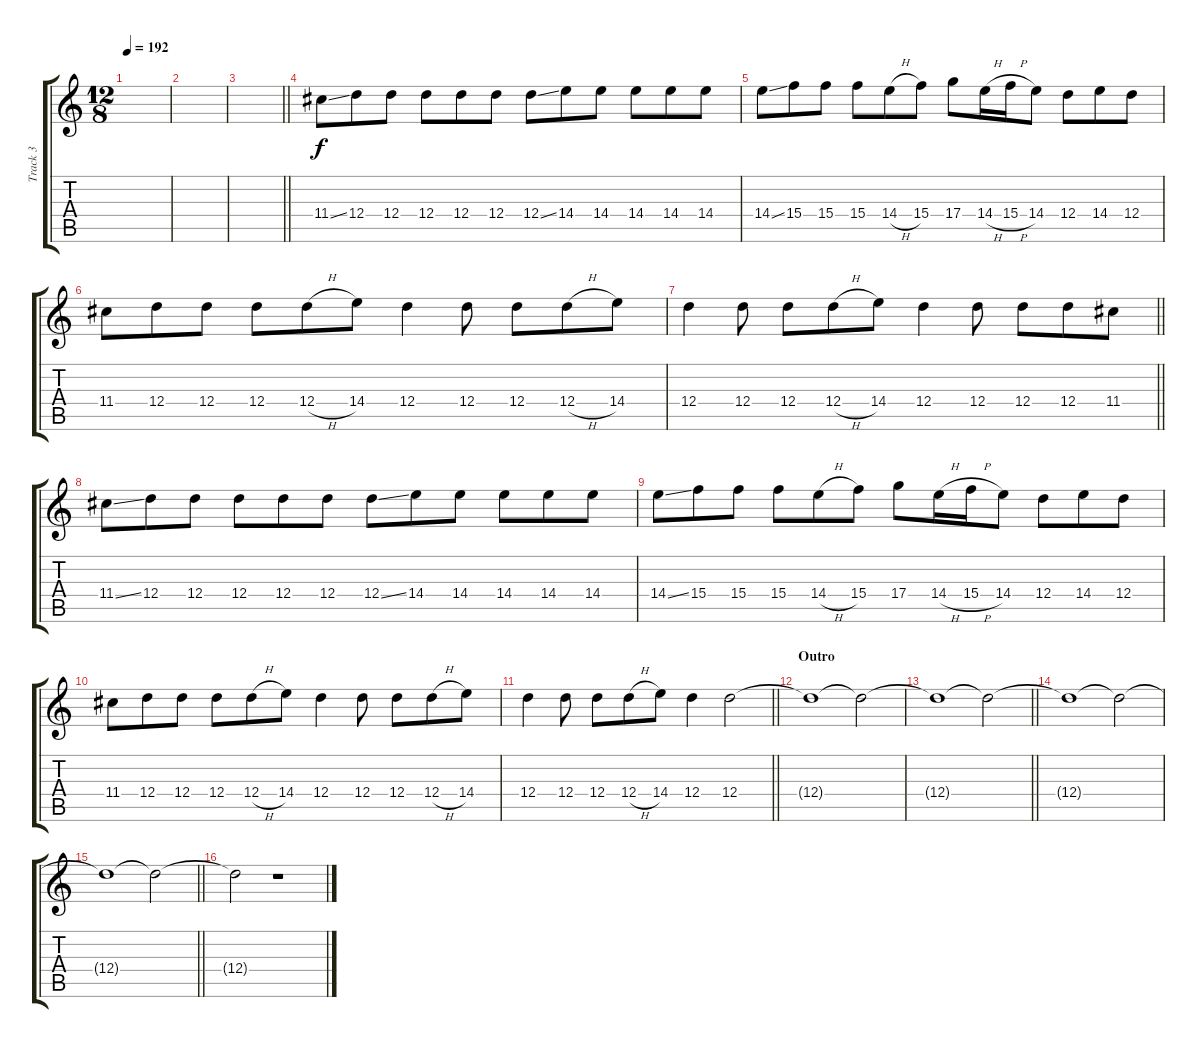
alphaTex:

\track ("Track 3" "Track 3") {instrument overdrivenguitar}
\staff {score tabs}
\tuning (E4 B3 G3 D3 A2 D2) {hide}
\ts (12 8)
\tempo 192
\clef g2
\ks c
|
|
\barLineRight lightlight
|
11.4{ss}.8{volume 6} 12.4.8 12.4.8 12.4.8 12.4.8 12.4.8 12.4{ss}.8 14.4.8 14.4.8 14.4.8 14.4.8 14.4.8 |
14.4{ss}.8 15.4.8 15.4.8 15.4.8 14.4{h}.8 15.4.8 17.4.8 14.4{h}.16 15.4{h}.16 14.4.8 12.4.8 14.4.8 12.4.8 |
11.4.8 12.4.8 12.4.8 12.4.8 12.4{h}.8 14.4.8 12.4.4 12.4.8 12.4.8 12.4{h}.8 14.4.8 |
\barLineRight lightlight
12.4.4 12.4.8 12.4.8 12.4{h}.8 14.4.8 12.4.4 12.4.8 12.4.8 12.4.8 11.4.8 |
11.4{ss}.8 12.4.8 12.4.8 12.4.8 12.4.8 12.4.8 12.4{ss}.8 14.4.8 14.4.8 14.4.8 14.4.8 14.4.8 |
14.4{ss}.8 15.4.8 15.4.8 15.4.8 14.4{h}.8 15.4.8 17.4.8 14.4{h}.16 15.4{h}.16 14.4.8 12.4.8 14.4.8 12.4.8 |
11.4.8 12.4.8 12.4.8 12.4.8 12.4{h}.8 14.4.8 12.4.4 12.4.8 12.4.8 12.4{h}.8 14.4.8 |
\barLineRight lightlight
12.4.4 12.4.8 12.4.8 12.4{h}.8 14.4.8 12.4.4 12.4.2 |
\section ("" "Outro")
12.4{t}.1 12.4{t}.2 |
\barLineRight lightlight
12.4{t}.1 12.4{t}.2 |
12.4{t}.1 12.4{t}.2 |
\barLineRight lightlight
12.4{t}.1 12.4{t}.2 |
12.4{t}.2 r.1
